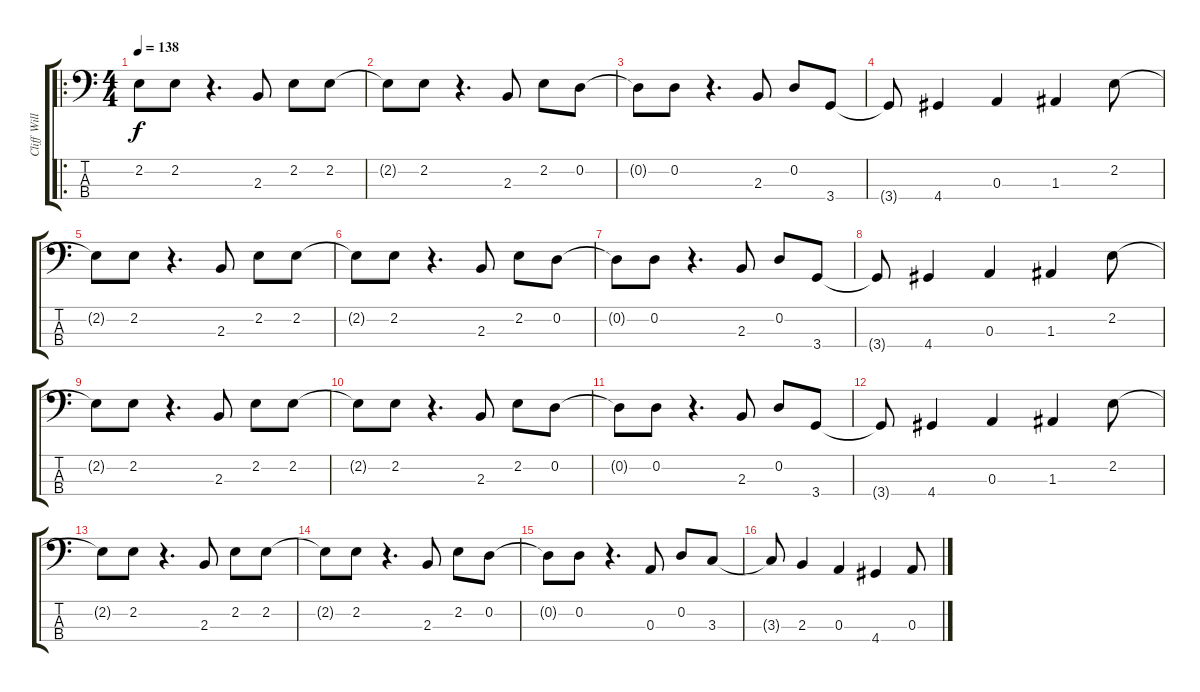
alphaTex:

\track ("Cliff Williams" "Cliff Will") {instrument electricbasspick}
\staff {score tabs}
\tuning (G2 D2 A1 E1) {hide}
\ro
\ts (4 4)
\tempo 138
\clef f4
\ks c
2.2{t}.8{dy f} 2.2.8 r.4{d} 2.3.8 2.2.8 2.2.8 |
2.2{t}.8 2.2.8 r.4{d} 2.3.8 2.2.8 0.2.8 |
0.2{t}.8 0.2.8 r.4{d} 2.3.8 0.2.8 3.4.8 |
3.4{t}.8 4.4.4 0.3.4 1.3.4 2.2.8 |
2.2{t}.8 2.2.8 r.4{d} 2.3.8 2.2.8 2.2.8 |
2.2{t}.8 2.2.8 r.4{d} 2.3.8 2.2.8 0.2.8 |
0.2{t}.8 0.2.8 r.4{d} 2.3.8 0.2.8 3.4.8 |
3.4{t}.8 4.4.4 0.3.4 1.3.4 2.2.8 |
2.2{t}.8 2.2.8 r.4{d} 2.3.8 2.2.8 2.2.8 |
2.2{t}.8 2.2.8 r.4{d} 2.3.8 2.2.8 0.2.8 |
0.2{t}.8 0.2.8 r.4{d} 2.3.8 0.2.8 3.4.8 |
3.4{t}.8 4.4.4 0.3.4 1.3.4 2.2.8 |
2.2{t}.8 2.2.8 r.4{d} 2.3.8 2.2.8 2.2.8 |
2.2{t}.8 2.2.8 r.4{d} 2.3.8 2.2.8 0.2.8 |
0.2{t}.8 0.2.8 r.4{d} 0.3.8 0.2.8 3.3.8 |
3.3{t}.8 2.3.4 0.3.4 4.4.4 0.3.8
